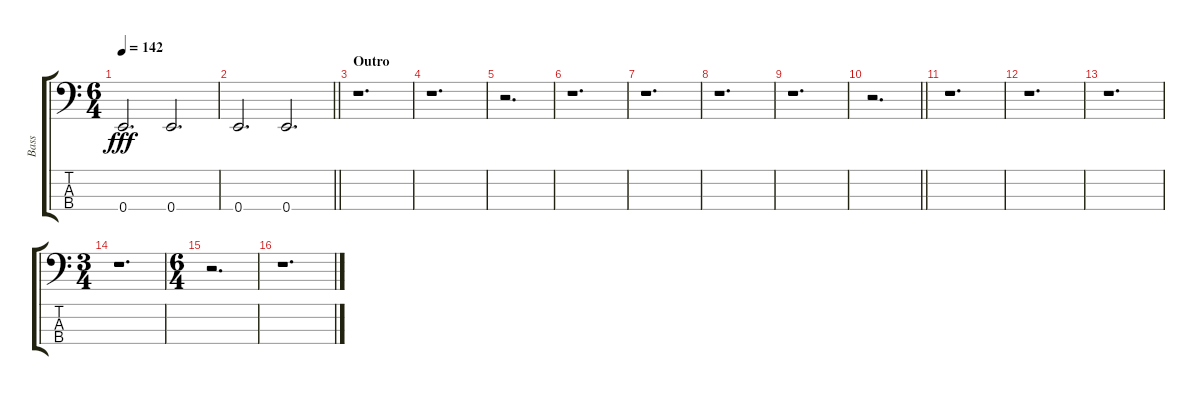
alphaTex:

\track ("Bass" "Bass") {instrument electricbassfinger}
\staff {score tabs}
\tuning (G2 D2 A1 E1) {hide}
\ts (6 4)
\tempo 142
\clef f4
\ks c
0.4.2{d dy fff} 0.4.2{d} |
\barLineRight lightlight
0.4.2{d} 0.4.2{d} |
\section ("" "Outro")
r.1{d} |
r.1{d} |
r.2{d} |
r.1{d} |
r.1{d} |
r.1{d} |
r.1{d} |
\barLineRight lightlight
r.2{d} |
r.1{d} |
r.1{d} |
r.1{d} |
\ts (3 4)
r.1{d} |
\ts (6 4)
r.2{d} |
r.1{d}
